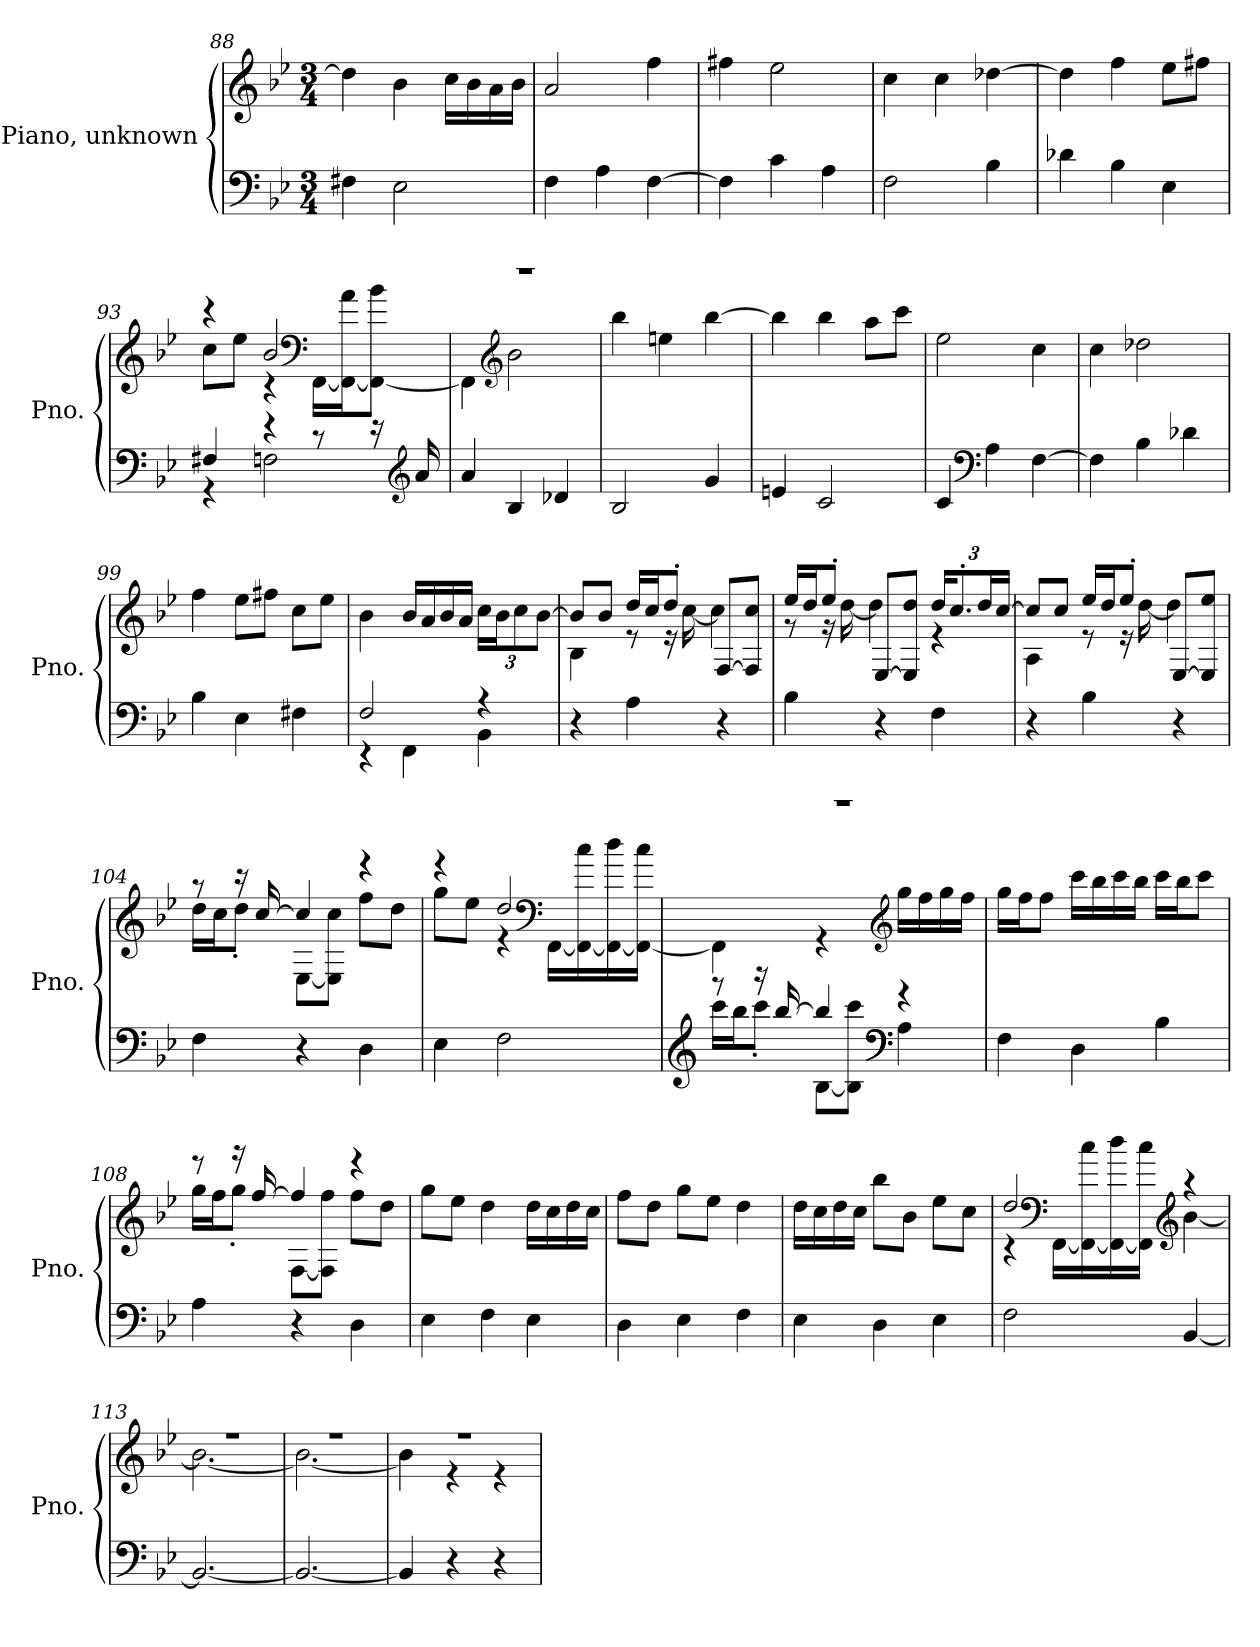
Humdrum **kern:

**kern	**kern
*part1	*part1
*staff2	*staff1
*I"Piano, unknown	*
*I'Pno.	*
*clefF4	*clefG2
*k[b-e-]	*k[b-e-]
*M3/4	*M3/4
=88	=88
4F#X\	4dd-\]
2E-\	4b-\
.	16cc\LL
.	16b-\
.	16a\
.	16b-\JJ
=89	=89
4F\	2a/
4A\	.
[4F\	4ff\
=90	=90
4F\]	4ff#X\
4c\	2ee-\
4A\	.
=91	=91
2F\	4cc\
.	4cc\
4B-\	[4dd-X\
!!LO:PB:g=z
=92	=92
4d-X\	4dd-\]
4B-\	4ff\
4E-\	8ee-\L
.	8ff#X\J
=93	=93
*^	*^
4F#X/	4r	4r	8cc\L
.	.	.	8ee-\J
4r	2Fn\	2b-/	4r
*	*	*clefF4	*
8r	.	.	[16FF\LL
.	.	.	16FF\_ 16a\J
16r	.	.	8FF\_ 8b-\J
*clefG2	*	*	*
16a/	.	.	.
*v	*v	*	*
=94	=94	=94
4a/	2.r	4FF\]
*	*clefG2	*
4B-/	.	2b-\
4d-X/	.	.
*	*v	*v
=95	=95
2B-/	4bb-\
.	4een\
4g/	[4bb-\
=96	=96
4en/	4bb-\]
2c/	4bb-\
.	8aa\L
.	8ccc\J
=97	=97
4c/	2ee-\
*clefF4	*
4A\	.
[4F\	4cc\
!!LO:LB:g=z
=98	=98
4F\]	4cc\
4B-\	2dd-X\
4d-X\	.
=99	=99
4B-\	4ff\
4E-\	8ee-\L
.	8ff#X\J
4F#X\	8cc\L
.	8ee-\J
=100	=100
*^	*
2F/	4r	4b-\
.	4FF\	16b-/LL
.	.	16a/
.	.	16b-/
.	.	16a/JJ
*	*	*Xbrackettup
4r	4BB-\	24cc\LL
.	.	24b-\J
.	.	12cc\
.	.	[12b-\J
*v	*v	*
=101	=101
*	*^
4r	8b-/L]	4B-\
.	8b-/J	.
4A\	16dd/LL	8r
.	16cc/J	.
.	8dd'/J	16r
.	.	[16cc\
4r	[8F/L	4cc\]
.	8F/] 8cc/J	.
=102	=102	=102
4B-\	16ee-/LL	8r
.	16dd/J	.
.	8ee-'/J	16r
.	.	[16dd\
4r	[8E-/L	4dd\]
.	8E-/] 8dd/J	.
4F\	24dd/KL	4r
.	12.cc'/	.
.	24dd/L	.
.	[24cc/JJ	.
!!LO:LB:g=z	!!
=103	=103	=103
4r	8cc/L]	4A\
.	8cc/J	.
4B-\	16ee-/LL	8r
.	16dd/J	.
.	8ee-'/J	16r
.	.	[16dd\
4r	[8E-/L	4dd\]
.	8E-/] 8ee-/J	.
=104	=104	=104
4F\	8r	16dd\LL
.	.	16cc\J
.	16r	8dd'\J
.	[16cc/	.
4r	4cc/]	[8E-\L
.	.	8E-\] 8cc\J
4D\	4r	8ff\L
.	.	8dd\J
=105	=105	=105
4E-\	4r	8gg\L
.	.	8ee-\J
2F\	2dd/	4r
*	*clefF4	*
.	.	[16FF\LL
.	.	16FF\_ 16cc\
.	.	16FF\_ 16dd\
.	.	16FF\_ 16cc\JJ
!!LO:LB:g=z	!!
=106	=106	=106
*clefG2	*	*
*^	*	*
8r	16ccc\LL	2.r	4FF\]
.	16bb-\J	.	.
16r	8ccc'\J	.	.
[16bb-/	.	.	.
4bb-/]	[8B-\L	.	4r
.	8B-\] 8ccc\J	.	.
*clefF4	*	*clefG2	*
4r	4A\	.	16gg\LL
.	.	.	16ff\
.	.	.	16gg\
.	.	.	16ff\JJ
*v	*v	*	*
*	*v	*v
=107	=107
4F\	16gg\LL
.	16ff\J
.	8ff\J
4D\	16ccc\LL
.	16bb-\
.	16ccc\
.	16bb-\JJ
4B-\	16ccc\LL
.	16bb-\J
.	8ccc\J
=108	=108
*	*^
4A\	8r	16gg\LL
.	.	16ff\J
.	16r	8gg'\J
.	[16ff/	.
4r	4ff/]	[8F\L
.	.	8F\] 8ff\J
4D\	4r	8ff\L
.	.	8dd\J
*	*v	*v
!!LO:LB:g=z
=109	=109
4E-\	8gg\L
.	8ee-\J
4F\	4dd\
4E-\	16dd\LL
.	16cc\
.	16dd\
.	16cc\JJ
=110	=110
4D\	8ff\L
.	8dd\J
4E-\	8gg\L
.	8ee-\J
4F\	4dd\
=111	=111
4E-\	16dd\LL
.	16cc\
.	16dd\
.	16cc\JJ
4D\	8bb-\L
.	8b-\J
4E-\	8ee-\L
.	8cc\J
=112	=112
*	*^
2F\	2dd/	4r
*	*clefF4	*
.	.	[16FF\LL
.	.	16FF\_ 16cc\
.	.	16FF\_ 16dd\
.	.	16FF\] 16cc\JJ
*	*clefG2	*
[4BB-/	4r	[4b-\
=113	=113	=113
2.BB-/_	2.r	2.b-\_
=114	=114	=114
2.BB-/_	2.r	2.b-\_
=115	=115	=115
4BB-/]	2.r	4b-\]
4r	.	4r
4r	.	4r
*	*v	*v
=	=
*-	*-
